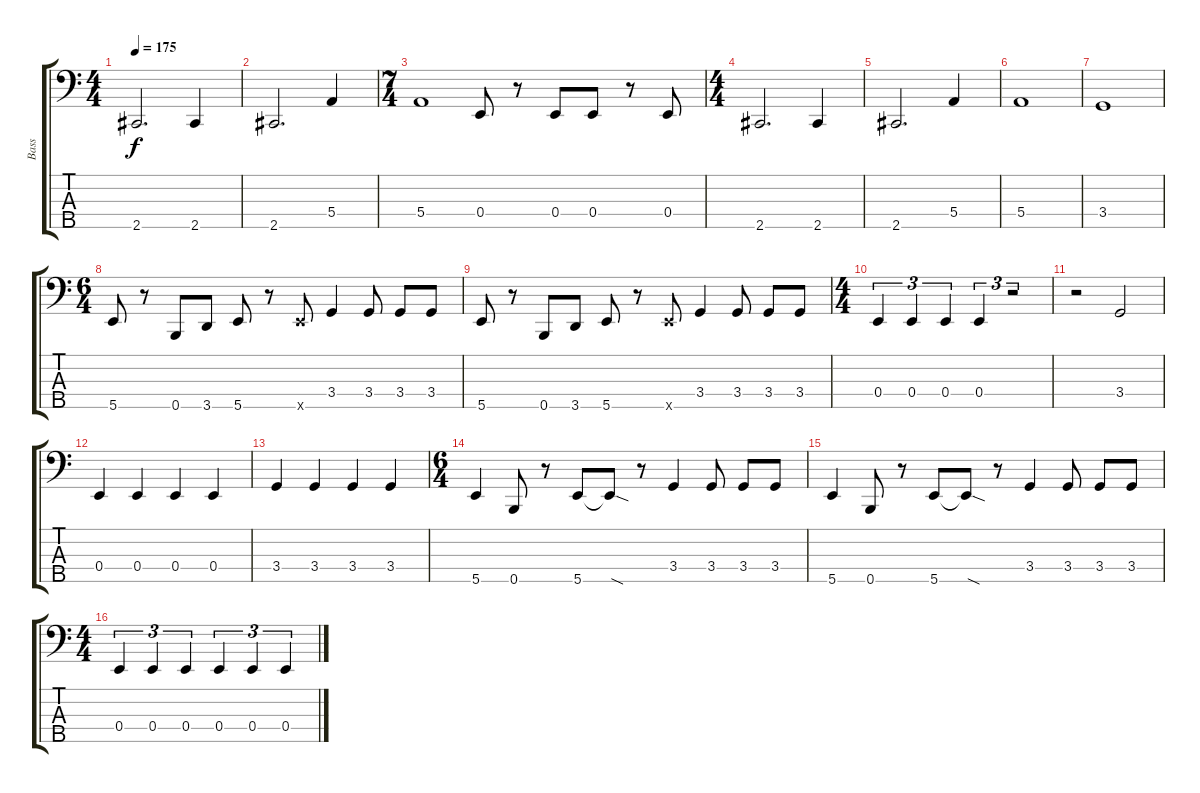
\track ("Bass" "Bass") {instrument electricbassfinger}
\staff {score tabs}
\tuning (G2 D2 A1 E1 B0) {hide}
\ts (4 4)
\tempo 175
\clef f4
\ks c
2.5.2{d dy f} 2.5.4 |
2.5.2{d} 5.4.4 |
\ts (7 4)
5.4.1 0.4.8 r.8 0.4.8 0.4.8 r.8 0.4.8 |
\ts (4 4)
2.5.2{d} 2.5.4 |
2.5.2{d} 5.4.4 |
5.4.1 |
3.4.1 |
\ts (6 4)
5.5.8 r.8 0.5.8 3.5.8 5.5.8 r.8 5.5{x}.8 3.4.4 3.4.8 3.4.8 3.4.8 |
5.5.8 r.8 0.5.8 3.5.8 5.5.8 r.8 5.5{x}.8 3.4.4 3.4.8 3.4.8 3.4.8 |
\ts (4 4)
0.4.4{tu (3 2)} 0.4.4{tu (3 2)} 0.4.4{tu (3 2)} 0.4.4{tu (3 2)} r.2{tu (3 2)} |
r.2 3.4.2 |
0.4.4 0.4.4 0.4.4 0.4.4 |
3.4.4 3.4.4 3.4.4 3.4.4 |
\ts (6 4)
5.5.4 0.5.8 r.8 5.5.8 5.5{sod t}.8 r.8 3.4.4 3.4.8 3.4.8 3.4.8 |
5.5.4 0.5.8 r.8 5.5.8 5.5{sod t}.8 r.8 3.4.4 3.4.8 3.4.8 3.4.8 |
\ts (4 4)
0.4.4{tu (3 2)} 0.4.4{tu (3 2)} 0.4.4{tu (3 2)} 0.4.4{tu (3 2)} 0.4.4{tu (3 2)} 0.4.4{tu (3 2)}
